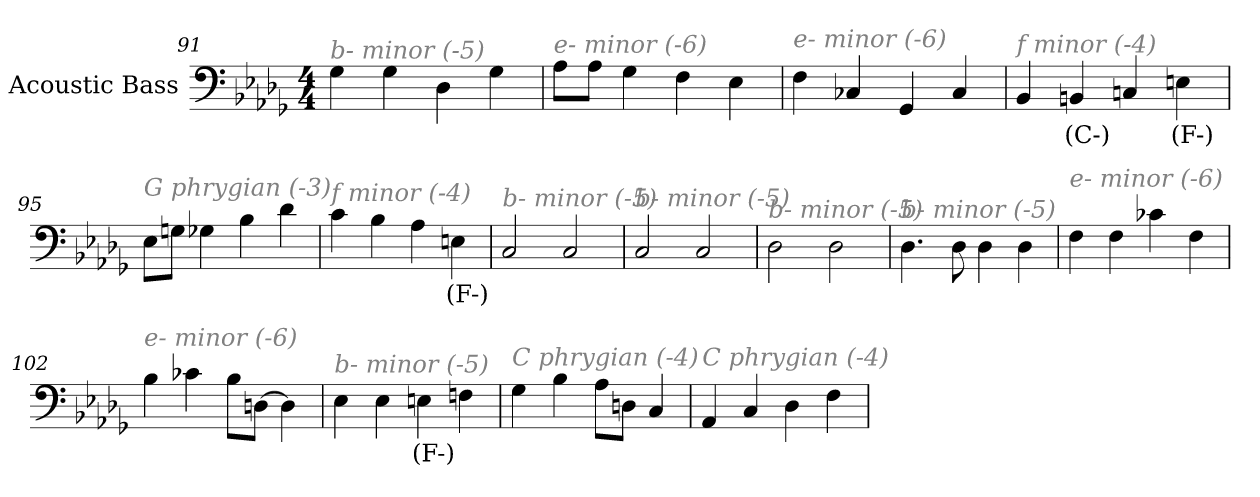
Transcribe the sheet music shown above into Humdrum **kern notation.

**kern	**text
*part1	*part1
*staff1	*staff1
*I"Acoustic Bass	*
*clefF4	*
*ITrd7c12	*
*k[b-e-a-d-g-]	*
*D-:	*
*M4/4	*
=91	=91
!LO:TX:i:color=#808080:t=b- minor (-5)	!
4GG-	.
4GG-	.
4DD-	.
4GG-	.
=92	=92
!LO:TX:i:color=#808080:t=e- minor (-6)	!
8AA-L	.
8AA-J	.
4GG-	.
4FF	.
4EE-	.
=93	=93
!LO:TX:i:color=#808080:t=e- minor (-6)	!
4FF	.
4CC-X	.
4GGG-	.
4CC-	.
=94	=94
!LO:TX:i:color=#808080:t=f minor (-4)	!
4BBB-	.
4BBBni	(C-)
4CCn	.
4EEni	(F-)
=95	=95
!LO:TX:i:color=#808080:t=G phrygian (-3)	!
8EE-L	.
8GGnJ	.
4GG-X	.
4BB-	.
4D-	.
=96	=96
!LO:TX:i:color=#808080:t=f minor (-4)	!
4C	.
4BB-	.
4AA-	.
4EEni	(F-)
=97	=97
!LO:TX:i:color=#808080:t=b- minor (-5)	!
2CC	.
2CC	.
=98	=98
!LO:TX:i:color=#808080:t=b- minor (-5)	!
2CC	.
2CC	.
=99	=99
!LO:TX:i:color=#808080:t=b- minor (-5)	!
2DD-	.
2DD-	.
=100	=100
!LO:TX:i:color=#808080:t=b- minor (-5)	!
4.DD-	.
8DD-	.
4DD-	.
4DD-	.
=101	=101
!LO:TX:i:color=#808080:t=e- minor (-6)	!
4FF	.
4FF	.
4C-X	.
4FF	.
=102	=102
!LO:TX:i:color=#808080:t=e- minor (-6)	!
4BB-	.
4C-X	.
8BB-L	.
[8DDnJ	.
4DD]	.
=103	=103
!LO:TX:i:color=#808080:t=b- minor (-5)	!
4EE-	.
4EE-	.
4EEni	(F-)
4FFn	.
=104	=104
!LO:TX:i:color=#808080:t=C phrygian (-4)	!
4GG-	.
4BB-	.
8AA-L	.
8DDnJ	.
4CC	.
=105	=105
!LO:TX:i:color=#808080:t=C phrygian (-4)	!
4AAA-	.
4CC	.
4DD-	.
4FF	.
=	=
*-	*-
